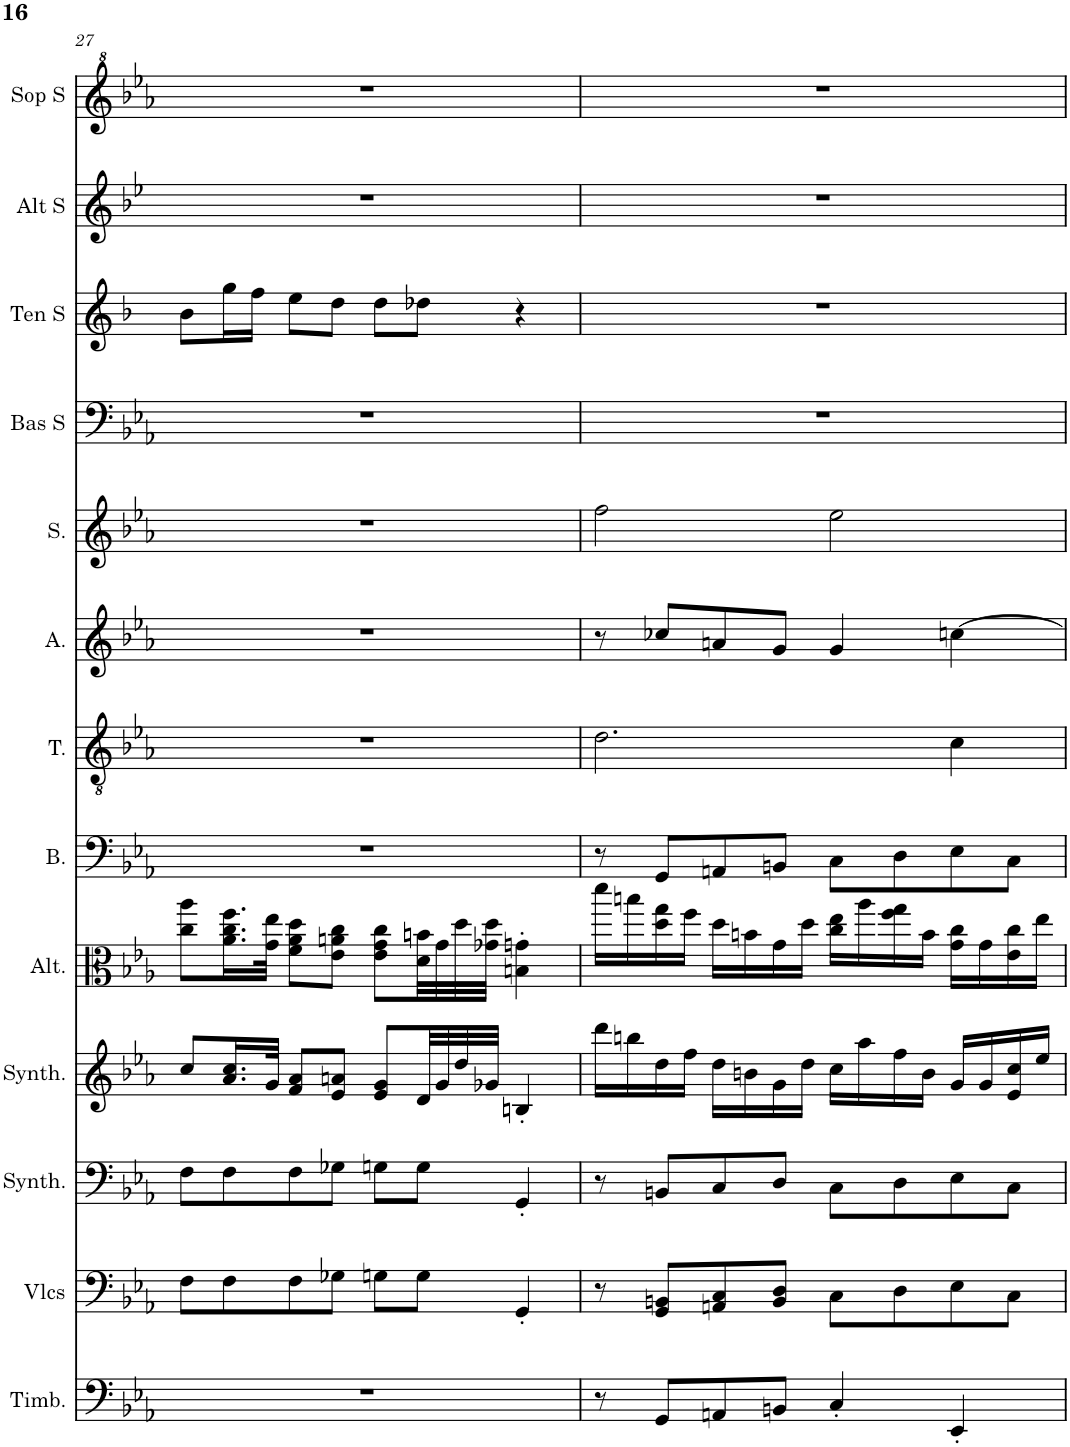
**kern	**kern	**kern	**kern	**kern	**kern	**kern	**kern	**kern	**kern	**kern	**kern	**kern
*part13	*part12	*part11	*part10	*part9	*part8	*part7	*part6	*part5	*part4	*part3	*part2	*part1
*staff13	*staff12	*staff11	*staff10	*staff9	*staff8	*staff7	*staff6	*staff5	*staff4	*staff3	*staff2	*staff1
*I"Timbales, Staff-1	*I"Violoncelles, D'Bass/Strings, etc	*I"Synthétiseur d'instruments à cordes, Synth strings, etc	*I"Synthétiseur d'instruments à cordes, Synth strings 2	*I"Altos, 1st violins	*I"Basse	*I"Ténor	*I"Alto	*I"Soprano	*I"Basse Solo	*I"Tenor Solo	*I"Alto Solo	*I"Soprano Solo
*I'Timb.	*I'Vlcs	*I'Synth.	*I'Synth.	*I'Alt.	*I'B.	*I'T.	*I'A.	*I'S.	*I'Bas S	*I'Ten S	*I'Alt S	*I'Sop S
!!LO:PB:g=z
*clefF4	*clefF4	*clefF4	*clefG2	*clefC3	*clefF4	*clefGv2	*clefG2	*clefG2	*clefF4	*clefG2	*clefG2	*clefG^2
*	*	*	*	*	*	*	*	*	*	*Trd8c14	*Trd4c7	*
*k[b-e-a-]	*k[b-e-a-]	*k[b-e-a-]	*k[b-e-a-]	*k[b-e-a-]	*k[b-e-a-]	*k[b-e-a-]	*k[b-e-a-]	*k[b-e-a-]	*k[b-e-a-]	*k[b-]	*k[b-e-]	*k[b-e-a-]
*M4/4	*M4/4	*M4/4	*M4/4	*M4/4	*M4/4	*M4/4	*M4/4	*M4/4	*M4/4	*M4/4	*M4/4	*M4/4
=27	=27	=27	=27	=27	=27	=27	=27	=27	=27	=27	=27	=27
1r	8F\L	8F\L	8cc/L	8cc\ 8aa-\L	1r	1r	1r	1r	1r	8b-\L	1r	1r
.	8F\	8F\	16.a-/ 16.cc/L	16.a-\ 16.cc\ 16.ff\L	.	.	.	.	.	16gg\L	.	.
.	.	.	.	.	.	.	.	.	.	16ff\JJ	.	.
.	.	.	32g/JJk	32g\ 32ee-\JJk	.	.	.	.	.	.	.	.
.	8F\	8F\	8f/ 8a-/L	8f\ 8a-\ 8dd\L	.	.	.	.	.	8ee\L	.	.
.	8G-X\J	8G-X\J	8e-/ 8an/J	8e-\ 8an\ 8cc\J	.	.	.	.	.	8dd\J	.	.
.	8Gn\L	8Gn\L	8e-/ 8g/L	8e-\ 8g\ 8cc\L	.	.	.	.	.	8dd\L	.	.
.	8G\J	8G\J	32d/LL	32d\ 32bn\LL	.	.	.	.	.	8dd-X\J	.	.
.	.	.	32g/	32g\	.	.	.	.	.	.	.	.
.	.	.	32dd/	32dd\	.	.	.	.	.	.	.	.
.	.	.	32g-X/JJJ	32g-X\ 32dd\JJJ	.	.	.	.	.	.	.	.
.	4GG'/	4GG'/	4Bn'/	4Bn\' 4gn\'	.	.	.	.	.	4r	.	.
=28	=28	=28	=28	=28	=28	=28	=28	=28	=28	=28	=28	=28
8r	8r	8r	16ddd\LL	16ddd\LL	8r	2.d\	8r	2ff\	1r	1r	1r	1r
.	.	.	16bbn\	16bbn\	.	.	.	.	.	.	.	.
8GG/L	8GG/ 8BBn/L	8BBn/L	16dd\	16dd\ 16gg\	8GG/L	.	8cc-X/L	.	.	.	.	.
.	.	.	16ff\JJ	16ff\JJ	.	.	.	.	.	.	.	.
8AAn/	8AAn/ 8C/	8C/	16dd\LL	16dd\LL	8AAn/	.	8an/	.	.	.	.	.
.	.	.	16bn\	16bn\	.	.	.	.	.	.	.	.
8BBn/J	8BB/ 8D/J	8D/J	16g\	16g\	8BBn/J	.	8g/J	.	.	.	.	.
.	.	.	16dd\JJ	16dd\JJ	.	.	.	.	.	.	.	.
4C'/	8C\L	8C\L	16cc\LL	16cc\ 16ee-\LL	8C\L	.	4g/	2ee-\	.	.	.	.
.	.	.	16aa-\	16aa-\	.	.	.	.	.	.	.	.
.	8D\	8D\	16ff\	16ff\ 16gg\	8D\	.	.	.	.	.	.	.
.	.	.	16b\JJ	16b\JJ	.	.	.	.	.	.	.	.
4EE-'/	8E-\	8E-\	16g/LL	16g\ 16cc\LL	8E-\	4c\	[4ccn\	.	.	.	.	.
.	.	.	16g/	16g\	.	.	.	.	.	.	.	.
.	8C\J	8C\J	16e-/ 16cc/	16e-\ 16cc\	8C\J	.	.	.	.	.	.	.
.	.	.	16ee-/JJ	16ee-\JJ	.	.	.	.	.	.	.	.
=	=	=	=	=	=	=	=	=	=	=	=	=
*-	*-	*-	*-	*-	*-	*-	*-	*-	*-	*-	*-	*-
